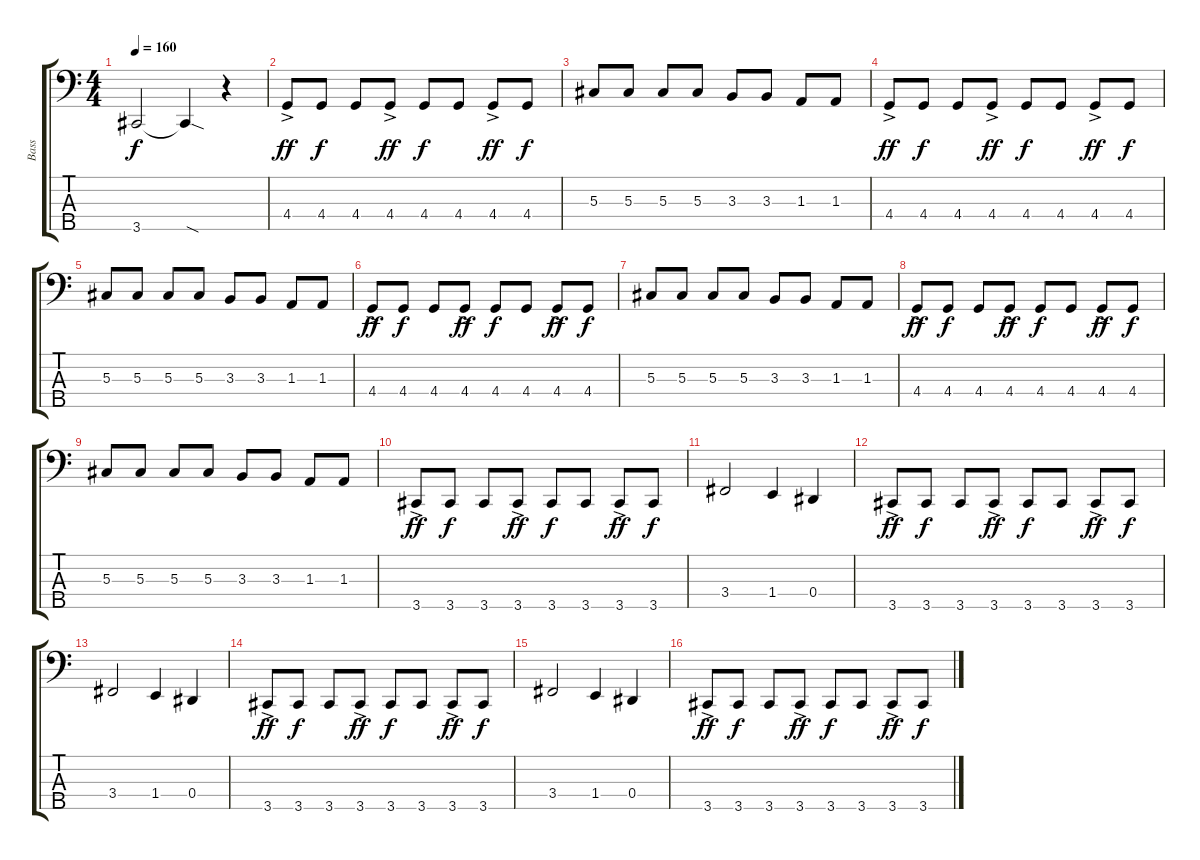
\track ("Bass" "Bass") {instrument electricbasspick}
\staff {score tabs}
\tuning (Gb2 Db2 Ab1 Eb1 Bb0) {hide}
\ts (4 4)
\tempo 160
\clef f4
\ks c
3.5.2{dy f} 3.5{sod t}.4 r.4 |
4.4{ac}.8{dy ff} 4.4.8{dy f} 4.4.8 4.4{ac}.8{dy ff} 4.4.8{dy f} 4.4.8 4.4{ac}.8{dy ff} 4.4.8{dy f} |
5.3.8 5.3.8 5.3.8 5.3.8 3.3.8 3.3.8 1.3.8 1.3.8 |
4.4{ac}.8{dy ff} 4.4.8{dy f} 4.4.8 4.4{ac}.8{dy ff} 4.4.8{dy f} 4.4.8 4.4{ac}.8{dy ff} 4.4.8{dy f} |
5.3.8 5.3.8 5.3.8 5.3.8 3.3.8 3.3.8 1.3.8 1.3.8 |
4.4{ac}.8{dy ff} 4.4.8{dy f} 4.4.8 4.4{ac}.8{dy ff} 4.4.8{dy f} 4.4.8 4.4{ac}.8{dy ff} 4.4.8{dy f} |
5.3.8 5.3.8 5.3.8 5.3.8 3.3.8 3.3.8 1.3.8 1.3.8 |
4.4{ac}.8{dy ff} 4.4.8{dy f} 4.4.8 4.4{ac}.8{dy ff} 4.4.8{dy f} 4.4.8 4.4{ac}.8{dy ff} 4.4.8{dy f} |
5.3.8 5.3.8 5.3.8 5.3.8 3.3.8 3.3.8 1.3.8 1.3.8 |
3.5{ac}.8{dy ff} 3.5.8{dy f} 3.5.8 3.5{ac}.8{dy ff} 3.5.8{dy f} 3.5.8 3.5{ac}.8{dy ff} 3.5.8{dy f} |
3.4.2 1.4.4 0.4.4 |
3.5{ac}.8{dy ff} 3.5.8{dy f} 3.5.8 3.5{ac}.8{dy ff} 3.5.8{dy f} 3.5.8 3.5{ac}.8{dy ff} 3.5.8{dy f} |
3.4.2 1.4.4 0.4.4 |
3.5{ac}.8{dy ff} 3.5.8{dy f} 3.5.8 3.5{ac}.8{dy ff} 3.5.8{dy f} 3.5.8 3.5{ac}.8{dy ff} 3.5.8{dy f} |
3.4.2 1.4.4 0.4.4 |
3.5{ac}.8{dy ff} 3.5.8{dy f} 3.5.8 3.5{ac}.8{dy ff} 3.5.8{dy f} 3.5.8 3.5{ac}.8{dy ff} 3.5.8{dy f}
